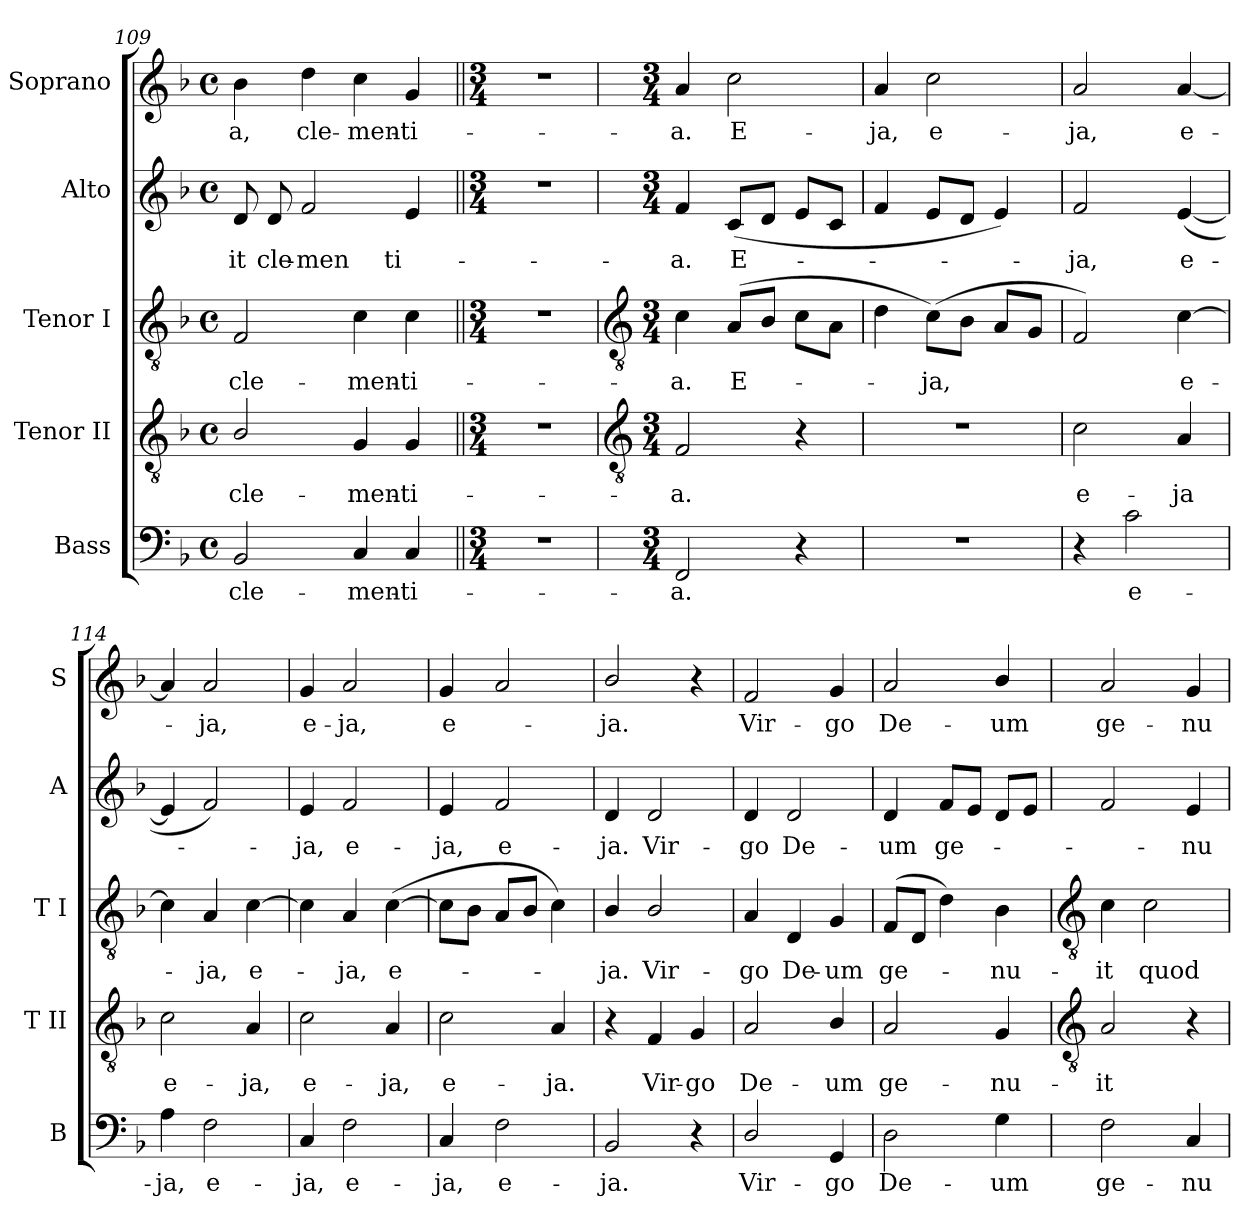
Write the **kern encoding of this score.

**kern	**text	**kern	**text	**kern	**text	**kern	**text	**kern	**text
*part5	*part5	*part4	*part4	*part3	*part3	*part2	*part2	*part1	*part1
*staff5	*staff5	*staff4	*staff4	*staff3	*staff3	*staff2	*staff2	*staff1	*staff1
*I"Bass	*	*I"Tenor II	*	*I"Tenor I	*	*I"Alto	*	*I"Soprano	*
*I'B	*	*I'T II	*	*I'T I	*	*I'A	*	*I'S	*
*clefF4	*	*clefGv2	*	*clefGv2	*	*clefG2	*	*clefG2	*
*k[b-]	*	*k[b-]	*	*k[b-]	*	*k[b-]	*	*k[b-]	*
*F:	*	*F:	*	*F:	*	*F:	*	*F:	*
*M4/4	*	*M4/4	*	*M4/4	*	*M4/4	*	*M4/4	*
*met(c)	*	*met(c)	*	*met(c)	*	*met(c)	*	*met(c)	*
=109	=109	=109	=109	=109	=109	=109	=109	=109	=109
!	!LO:LY:b	!	!LO:LY:b	!	!LO:LY:b	!	!LO:LY:b	!	!LO:LY:b
2BB-	cle-	2B-/	cle-	2F	cle-	8d	-it	4b-	-a,
!	!	!	!	!	!	!	!LO:LY:b	!	!
.	.	.	.	.	.	8d	cle-	.	.
!	!	!	!	!	!	!	!LO:LY:b	!	!LO:LY:b
.	.	.	.	.	.	2f	-men	4dd	cle-
!	!LO:LY:b	!	!LO:LY:b	!	!LO:LY:b	!	!	!	!LO:LY:b
4C	-men-	4G	-men-	4c	-men-	.	.	4cc	-men-
!	!LO:LY:b	!	!LO:LY:b	!	!LO:LY:b	!	!LO:LY:b	!	!LO:LY:b
4C	-ti-	4G	-ti-	4c	-ti-	4e	ti-	4g	-ti-
=110||	=110||	=110||	=110||	=110||	=110||	=110||	=110||	=110||	=110||
*M3/4	*	*M3/4	*	*M3/4	*	*M3/4	*	*M3/4	*
2.r	.	2.r	.	2.r	.	2.r	.	2.r	.
!!LO:LB:g=z
=111	=111	=111	=111	=111	=111	=111	=111	=111	=111
*	*	*clefGv2	*	*clefGv2	*	*	*	*	*
*M3/4	*	*M3/4	*	*M3/4	*	*M3/4	*	*M3/4	*
!	!LO:LY:b	!	!LO:LY:b	!	!LO:LY:b	!	!LO:LY:b	!	!LO:LY:b
2FF	-a.	2F	-a.	4c	-a.	4f	-a.	4a	-a.
!	!	!	!	!	!LO:LY:b	!	!LO:LY:b	!	!LO:LY:b
.	.	.	.	(<8AL	E-	(<8cL	E-	2cc	E-
.	.	.	.	8B-J	.	8dJ	.	.	.
4r	.	4r	.	8cL	.	8eL	.	.	.
.	.	.	.	8AJ	.	8cJ	.	.	.
=112	=112	=112	=112	=112	=112	=112	=112	=112	=112
!	!	!	!	!	!	!	!	!	!LO:LY:b
2.r	.	2.r	.	4d	.	4f	.	4a	-ja,
!	!	!	!	!	!LO:LY:b	!	!	!	!LO:LY:b
.	.	.	.	(>8cL)	ja,	8eL	.	2cc	e-
.	.	.	.	8B-J	.	8dJ	.	.	.
.	.	.	.	8AL	.	4e)	.	.	.
.	.	.	.	8GJ	.	.	.	.	.
=113	=113	=113	=113	=113	=113	=113	=113	=113	=113
!	!	!	!LO:LY:b	!	!	!	!LO:LY:b	!	!LO:LY:b
4r	.	2c	e-	2F)	.	2f	ja,	2a	-ja,
!	!LO:LY:b	!	!	!	!	!	!	!	!
2c	e-	.	.	.	.	.	.	.	.
!	!	!	!LO:LY:b	!	!LO:LY:b	!	!LO:LY:b	!	!LO:LY:b
.	.	4A	-ja	[4c	e-	(<[4e	e-	[4a	e-
=114	=114	=114	=114	=114	=114	=114	=114	=114	=114
!	!LO:LY:b	!	!LO:LY:b	!	!	!	!	!	!
4A	-ja,	2c	e-	4c]	.	4e]	.	4a]	.
!	!LO:LY:b	!	!	!	!LO:LY:b	!	!	!	!LO:LY:b
2F	e-	.	.	4A	ja,	2f)	.	2a	ja,
!	!	!	!LO:LY:b	!	!LO:LY:b	!	!	!	!
.	.	4A	-ja,	[4c	e-	.	.	.	.
=115	=115	=115	=115	=115	=115	=115	=115	=115	=115
!	!LO:LY:b	!	!LO:LY:b	!	!	!	!LO:LY:b	!	!LO:LY:b
4C	-ja,	2c	e-	4c]	.	4e	ja,	4g	e-
!	!LO:LY:b	!	!	!	!LO:LY:b	!	!LO:LY:b	!	!LO:LY:b
2F	e-	.	.	4A	ja,	2f	e-	2a	-ja,
!	!	!	!LO:LY:b	!	!LO:LY:b	!	!	!	!
.	.	4A	-ja,	(>[4c	e-	.	.	.	.
=116	=116	=116	=116	=116	=116	=116	=116	=116	=116
!	!LO:LY:b	!	!LO:LY:b	!	!	!	!LO:LY:b	!	!LO:LY:b
4C	-ja,	2c	e-	8cL]	.	4e	-ja,	4g	e-
.	.	.	.	8B-J	.	.	.	.	.
!	!LO:LY:b	!	!	!	!	!	!LO:LY:b	!	!
2F	e-	.	.	8AL	.	2f	e-	2a	.
.	.	.	.	8B-J	.	.	.	.	.
!	!	!	!LO:LY:b	!	!	!	!	!	!
.	.	4A	-ja.	4c)	.	.	.	.	.
=117	=117	=117	=117	=117	=117	=117	=117	=117	=117
!	!LO:LY:b	!	!	!	!LO:LY:b	!	!LO:LY:b	!	!LO:LY:b
2BB-	-ja.	4r	.	4B-/	ja.	4d	-ja.	2b-/	ja.
!	!	!	!LO:LY:b	!	!LO:LY:b	!	!LO:LY:b	!	!
.	.	4F	Vir-	2B-/	Vir-	2d	Vir-	.	.
!	!	!	!LO:LY:b	!	!	!	!	!	!
4r	.	4G	-go	.	.	.	.	4r	.
=118	=118	=118	=118	=118	=118	=118	=118	=118	=118
!	!LO:LY:b	!	!LO:LY:b	!	!LO:LY:b	!	!LO:LY:b	!	!LO:LY:b
2D/	Vir-	2A	De-	4A	-go	4d	-go	2f	Vir-
!	!	!	!	!	!LO:LY:b	!	!LO:LY:b	!	!
.	.	.	.	4D	De-	2d	De-	.	.
!	!LO:LY:b	!	!LO:LY:b	!	!LO:LY:b	!	!	!	!LO:LY:b
4GG	-go	4B-/	-um	4G	-um	.	.	4g	-go
=119	=119	=119	=119	=119	=119	=119	=119	=119	=119
!	!LO:LY:b	!	!LO:LY:b	!	!LO:LY:b	!	!LO:LY:b	!	!LO:LY:b
2D	De-	2A	ge-	(>8FL	ge-	4d	-um	2a	De-
.	.	.	.	8DJ	.	.	.	.	.
!	!	!	!	!	!	!	!LO:LY:b	!	!
.	.	.	.	4d)	.	8fL	ge-	.	.
.	.	.	.	.	.	8eJ	.	.	.
!	!LO:LY:b	!	!LO:LY:b	!	!LO:LY:b	!	!	!	!LO:LY:b
4G	-um	4G	-nu-	4B-	nu-	8dL	.	4b-/	-um
.	.	.	.	.	.	8eJ	.	.	.
!!LO:LB:g=z
=120	=120	=120	=120	=120	=120	=120	=120	=120	=120
*	*	*clefGv2	*	*clefGv2	*	*	*	*	*
!	!LO:LY:b	!	!LO:LY:b	!	!LO:LY:b	!	!	!	!LO:LY:b
2F	ge-	2A	-it	4c	-it	2f	.	2a	ge-
!	!	!	!	!	!LO:LY:b	!	!	!	!
.	.	.	.	2c	quod	.	.	.	.
!	!LO:LY:b	!	!	!	!	!	!LO:LY:b	!	!LO:LY:b
4C	-nu-	4r	.	.	.	4e	nu-	4g	-nu-
=	=	=	=	=	=	=	=	=	=
*-	*-	*-	*-	*-	*-	*-	*-	*-	*-
